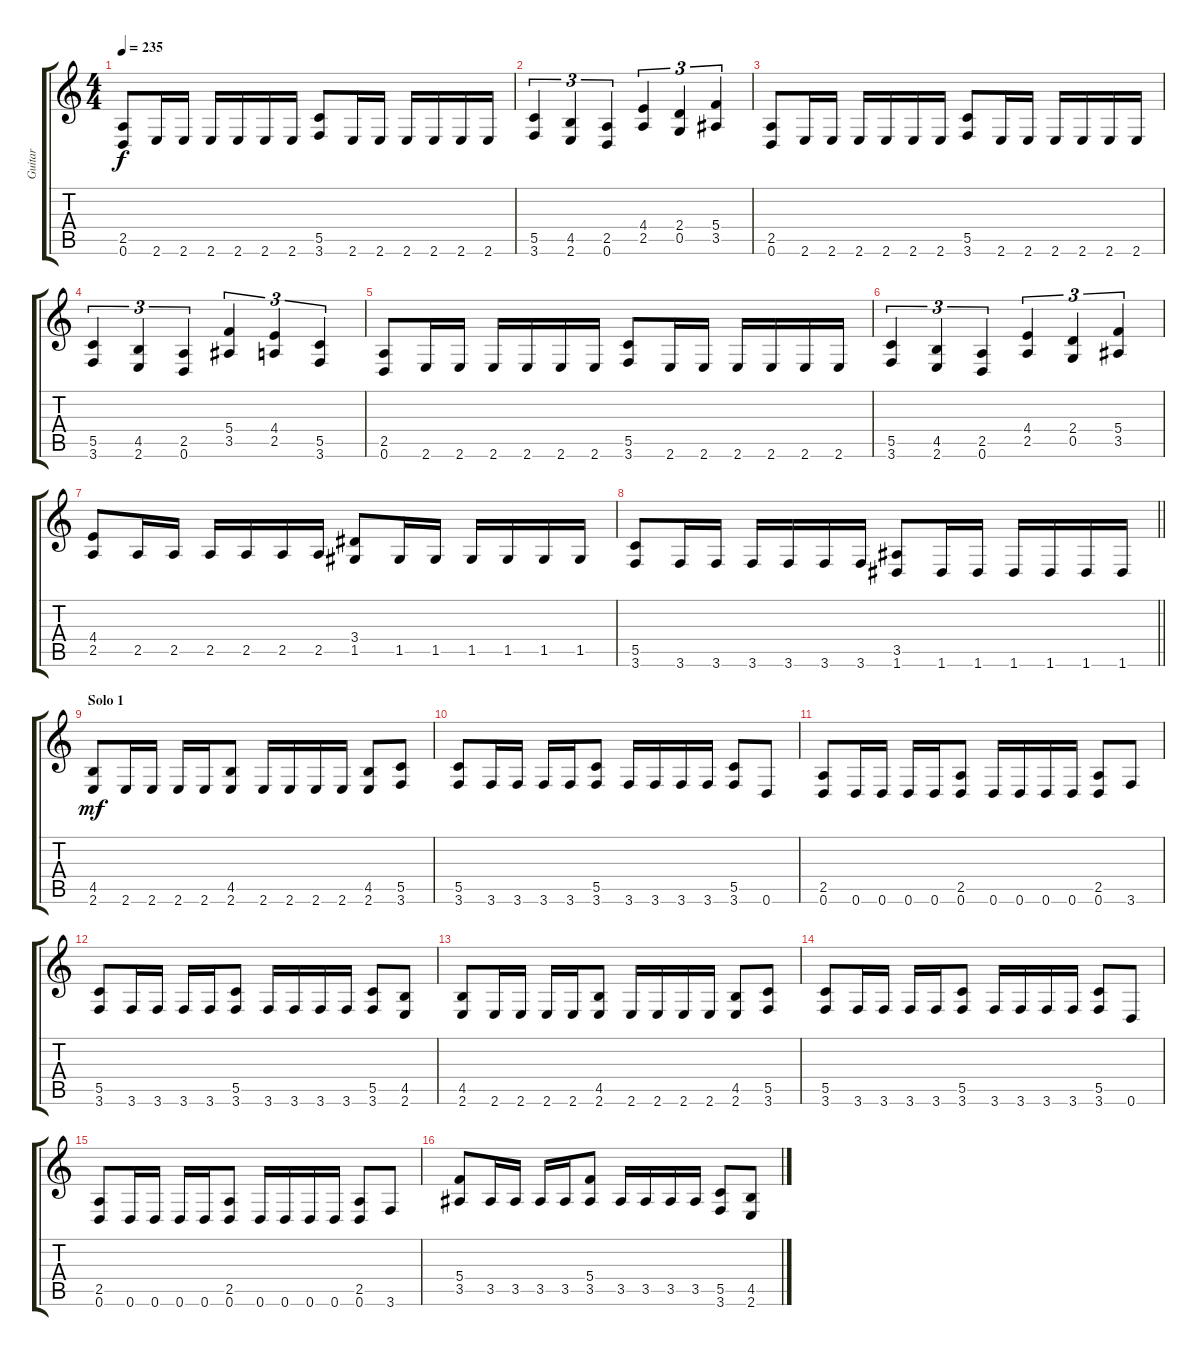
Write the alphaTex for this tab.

\track ("Guitar" "Guitar") {instrument distortionguitar}
\staff {score tabs}
\tuning (D4 A3 F3 C3 G2 D2) {hide}
\ts (4 4)
\tempo 235
\clef g2
\ks c
(2.5 0.6).8{dy f} 2.6.16 2.6.16 2.6.16 2.6.16 2.6.16 2.6.16 (5.5 3.6).8 2.6.16 2.6.16 2.6.16 2.6.16 2.6.16 2.6.16 |
(5.5 3.6).4{tu (3 2)} (4.5 2.6).4{tu (3 2)} (2.5 0.6).4{tu (3 2)} (4.4 2.5).4{tu (3 2)} (2.4 0.5).4{tu (3 2)} (5.4 3.5).4{tu (3 2)} |
(2.5 0.6).8 2.6.16 2.6.16 2.6.16 2.6.16 2.6.16 2.6.16 (5.5 3.6).8 2.6.16 2.6.16 2.6.16 2.6.16 2.6.16 2.6.16 |
(5.5 3.6).4{tu (3 2)} (4.5 2.6).4{tu (3 2)} (2.5 0.6).4{tu (3 2)} (5.4 3.5).4{tu (3 2)} (4.4 2.5).4{tu (3 2)} (5.5 3.6).4{tu (3 2)} |
(2.5 0.6).8 2.6.16 2.6.16 2.6.16 2.6.16 2.6.16 2.6.16 (5.5 3.6).8 2.6.16 2.6.16 2.6.16 2.6.16 2.6.16 2.6.16 |
(5.5 3.6).4{tu (3 2)} (4.5 2.6).4{tu (3 2)} (2.5 0.6).4{tu (3 2)} (4.4 2.5).4{tu (3 2)} (2.4 0.5).4{tu (3 2)} (5.4 3.5).4{tu (3 2)} |
(4.4 2.5).8 2.5.16 2.5.16 2.5.16 2.5.16 2.5.16 2.5.16 (3.4 1.5).8 1.5.16 1.5.16 1.5.16 1.5.16 1.5.16 1.5.16 |
\barLineRight lightlight
(5.5 3.6).8 3.6.16 3.6.16 3.6.16 3.6.16 3.6.16 3.6.16 (3.5 1.6).8 1.6.16 1.6.16 1.6.16 1.6.16 1.6.16 1.6.16 |
\section ("" "Solo 1")
(4.5 2.6).8{dy mf} 2.6.16 2.6.16 2.6.16 2.6.16 (4.5 2.6).8 2.6.16 2.6.16 2.6.16 2.6.16 (4.5 2.6).8 (5.5 3.6).8 |
(5.5 3.6).8 3.6.16 3.6.16 3.6.16 3.6.16 (5.5 3.6).8 3.6.16 3.6.16 3.6.16 3.6.16 (5.5 3.6).8 0.6.8 |
(2.5 0.6).8 0.6.16 0.6.16 0.6.16 0.6.16 (2.5 0.6).8 0.6.16 0.6.16 0.6.16 0.6.16 (2.5 0.6).8 3.6.8 |
(5.5 3.6).8 3.6.16 3.6.16 3.6.16 3.6.16 (5.5 3.6).8 3.6.16 3.6.16 3.6.16 3.6.16 (5.5 3.6).8 (4.5 2.6).8 |
(4.5 2.6).8 2.6.16 2.6.16 2.6.16 2.6.16 (4.5 2.6).8 2.6.16 2.6.16 2.6.16 2.6.16 (4.5 2.6).8 (5.5 3.6).8 |
(5.5 3.6).8 3.6.16 3.6.16 3.6.16 3.6.16 (5.5 3.6).8 3.6.16 3.6.16 3.6.16 3.6.16 (5.5 3.6).8 0.6.8 |
(2.5 0.6).8 0.6.16 0.6.16 0.6.16 0.6.16 (2.5 0.6).8 0.6.16 0.6.16 0.6.16 0.6.16 (2.5 0.6).8 3.6.8 |
(5.4 3.5).8 3.5.16 3.5.16 3.5.16 3.5.16 (5.4 3.5).8 3.5.16 3.5.16 3.5.16 3.5.16 (5.5 3.6).8 (4.5 2.6).8
